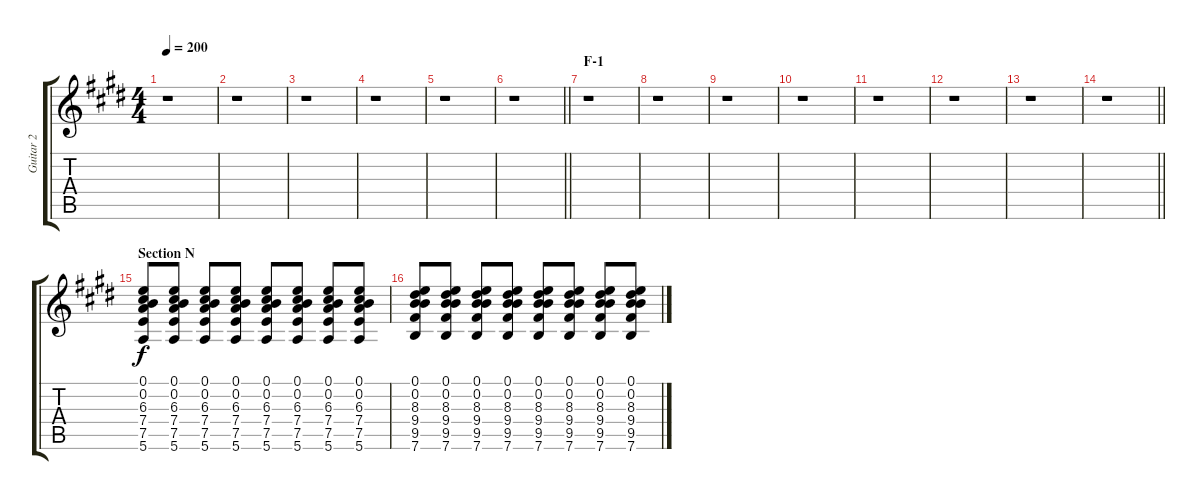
\track ("Guitar 2" "Guitar 2") {instrument acousticguitarnylon}
\staff {score tabs}
\tuning (E4 B3 G3 D3 A2 E2) {hide}
\ts (4 4)
\tempo 200
\clef g2
\ks e
r.1{dy f} |
r.1 |
r.1 |
r.1 |
r.1 |
\barLineRight lightlight
r.1 |
\section ("" "F-1")
r.1 |
r.1 |
r.1 |
r.1 |
r.1 |
r.1 |
r.1 |
\barLineRight lightlight
r.1 |
\section ("" "Section N")
(0.1 0.2 6.3 7.4 7.5 5.6).8{volume 9 instrument distortionguitar} (0.1 0.2 6.3 7.4 7.5 5.6).8 (0.1 0.2 6.3 7.4 7.5 5.6).8 (0.1 0.2 6.3 7.4 7.5 5.6).8 (0.1 0.2 6.3 7.4 7.5 5.6).8 (0.1 0.2 6.3 7.4 7.5 5.6).8 (0.1 0.2 6.3 7.4 7.5 5.6).8 (0.1 0.2 6.3 7.4 7.5 5.6).8 |
(0.1 0.2 8.3 9.4 9.5 7.6).8 (0.1 0.2 8.3 9.4 9.5 7.6).8 (0.1 0.2 8.3 9.4 9.5 7.6).8 (0.1 0.2 8.3 9.4 9.5 7.6).8 (0.1 0.2 8.3 9.4 9.5 7.6).8 (0.1 0.2 8.3 9.4 9.5 7.6).8 (0.1 0.2 8.3 9.4 9.5 7.6).8 (0.1 0.2 8.3 9.4 9.5 7.6).8
